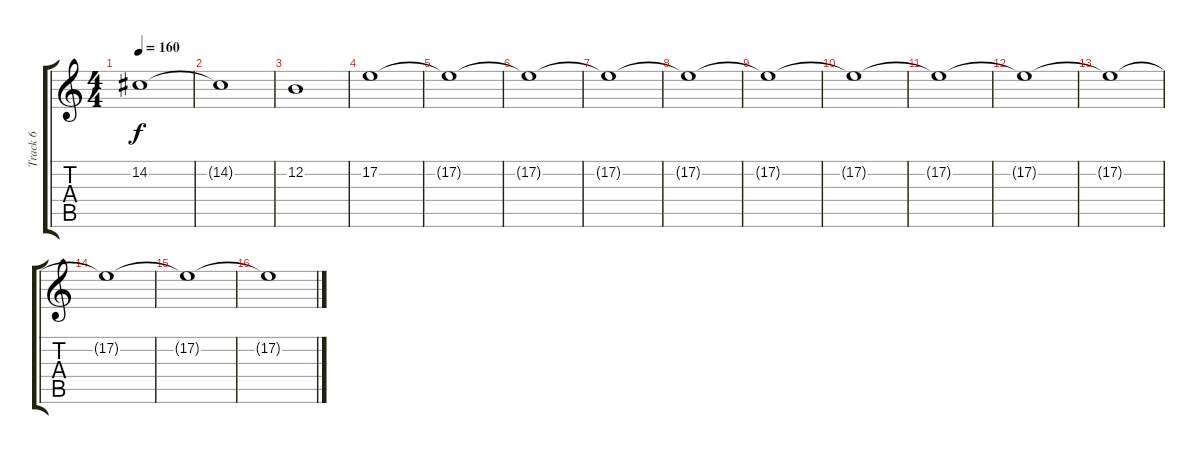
\track ("Track 6" "Track 6") {instrument ocarina}
\staff {score tabs}
\tuning (E4 B3 G3 D3 A2 E2) {hide}
\ts (4 4)
\tempo 160
\clef g2
\ks c
14.2.1{dy f} |
14.2{t}.1 |
12.2.1 |
17.2.1 |
17.2{t}.1 |
17.2{t}.1 |
17.2{t}.1 |
17.2{t}.1 |
17.2{t}.1 |
17.2{t}.1 |
17.2{t}.1 |
17.2{t}.1 |
17.2{t}.1 |
17.2{t}.1 |
17.2{t}.1 |
17.2{t}.1
